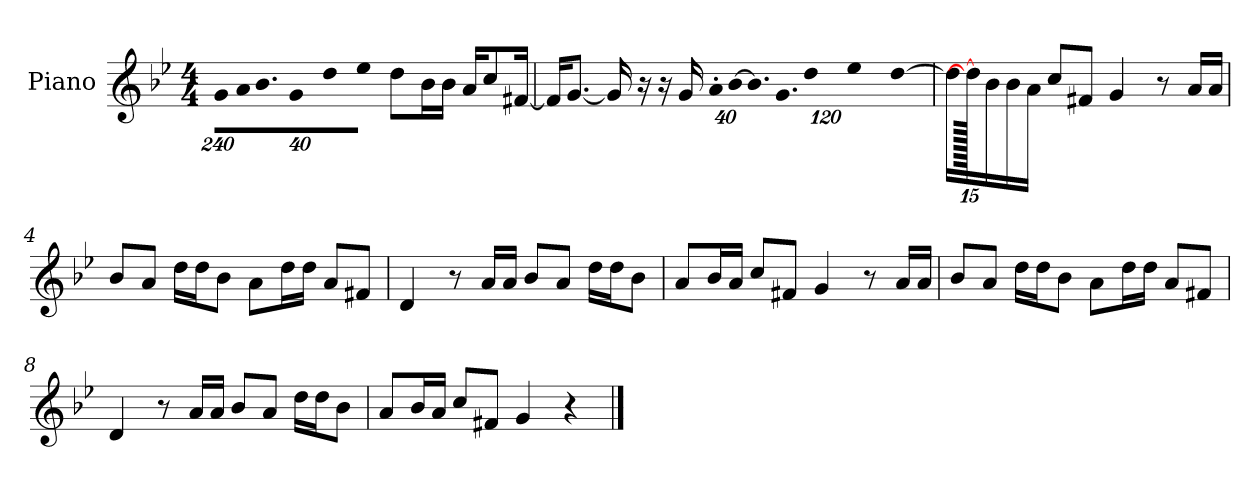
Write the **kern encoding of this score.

**kern
*part1
*staff1
*I"Piano
*I'P-no
*clefG2
*k[b-e-]
*M4/4
*MM90
*Xbrackettup
=1
!LO:N:vis=16
1920%137g\LL
!LO:N:vis=32
640%23a\K
!LO:N:vis=16.
960%103b-\J
!LO:N:vis=8
960%137g\
!LO:N:vis=16
1920%137dd\L
!LO:N:vis=16
1920%137ee-\JJ
8dd\L
16b-\L
16b-\JJ
16a/KL
8cc/
[16f#X/Jk
=2
16f#/KL]
[8.g/J
16g/]
16r
16r
16g/
!LO:N:vis=32
640%23a'\LLL
!LO:N:vis=32
[640%23b-\J
!LO:N:vis=16.
960%103b-\]
!LO:N:vis=16.
960%103g\
!LO:N:vis=16
1920%137dd\
!LO:N:vis=16
1920%137ee-\
[240%17dd\J
=3
16dd\LL]
1920dd\_
16b-\
16b-\
16a\JJ
8cc/L
8f#X/J
4g/
8r
16a/LL
16a/JJ
!!LO:LB:g=z
=4
8b-/L
8a/J
16dd\LL
16dd\J
8b-\J
8a\L
16dd\L
16dd\JJ
8a/L
8f#X/J
=5
4d/
8r
16a/LL
16a/JJ
8b-/L
8a/J
16dd\LL
16dd\J
8b-\J
=6
8a/L
16b-/L
16a/JJ
8cc/L
8f#X/J
4g/
8r
16a/LL
16a/JJ
=7
8b-/L
8a/J
16dd\LL
16dd\J
8b-\J
8a\L
16dd\L
16dd\JJ
8a/L
8f#X/J
!!LO:LB:g=z
=8
4d/
8r
16a/LL
16a/JJ
8b-/L
8a/J
16dd\LL
16dd\J
8b-\J
=9
8a/L
16b-/L
16a/JJ
8cc/L
8f#X/J
4g/
4r
==
*-
